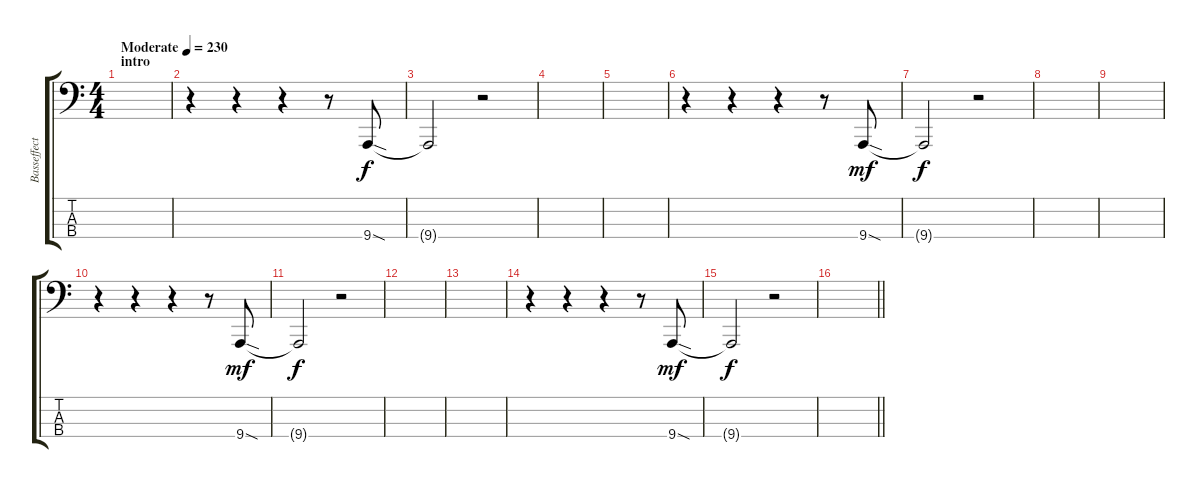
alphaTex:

\track ("Basseffect" "Basseffect") {instrument lead1square}
\staff {score tabs}
\tuning (F2 C2 G1 C1) {hide}
\ts (4 4)
\section ("" "intro")
\tempo (230 "Moderate")
\clef f4
\ks c
|
r.4 r.4 r.4 r.8 9.4{sod}.8 |
9.4{t}.2{dy f} r.2 |
|
|
r.4 r.4 r.4 r.8 9.4{sod}.8{dy mf} |
9.4{t}.2{dy f} r.2 |
|
|
r.4 r.4 r.4 r.8 9.4{sod}.8{dy mf} |
9.4{t}.2{dy f} r.2 |
|
|
r.4 r.4 r.4 r.8 9.4{sod}.8{dy mf} |
9.4{t}.2{dy f} r.2 |
\barLineRight lightlight
